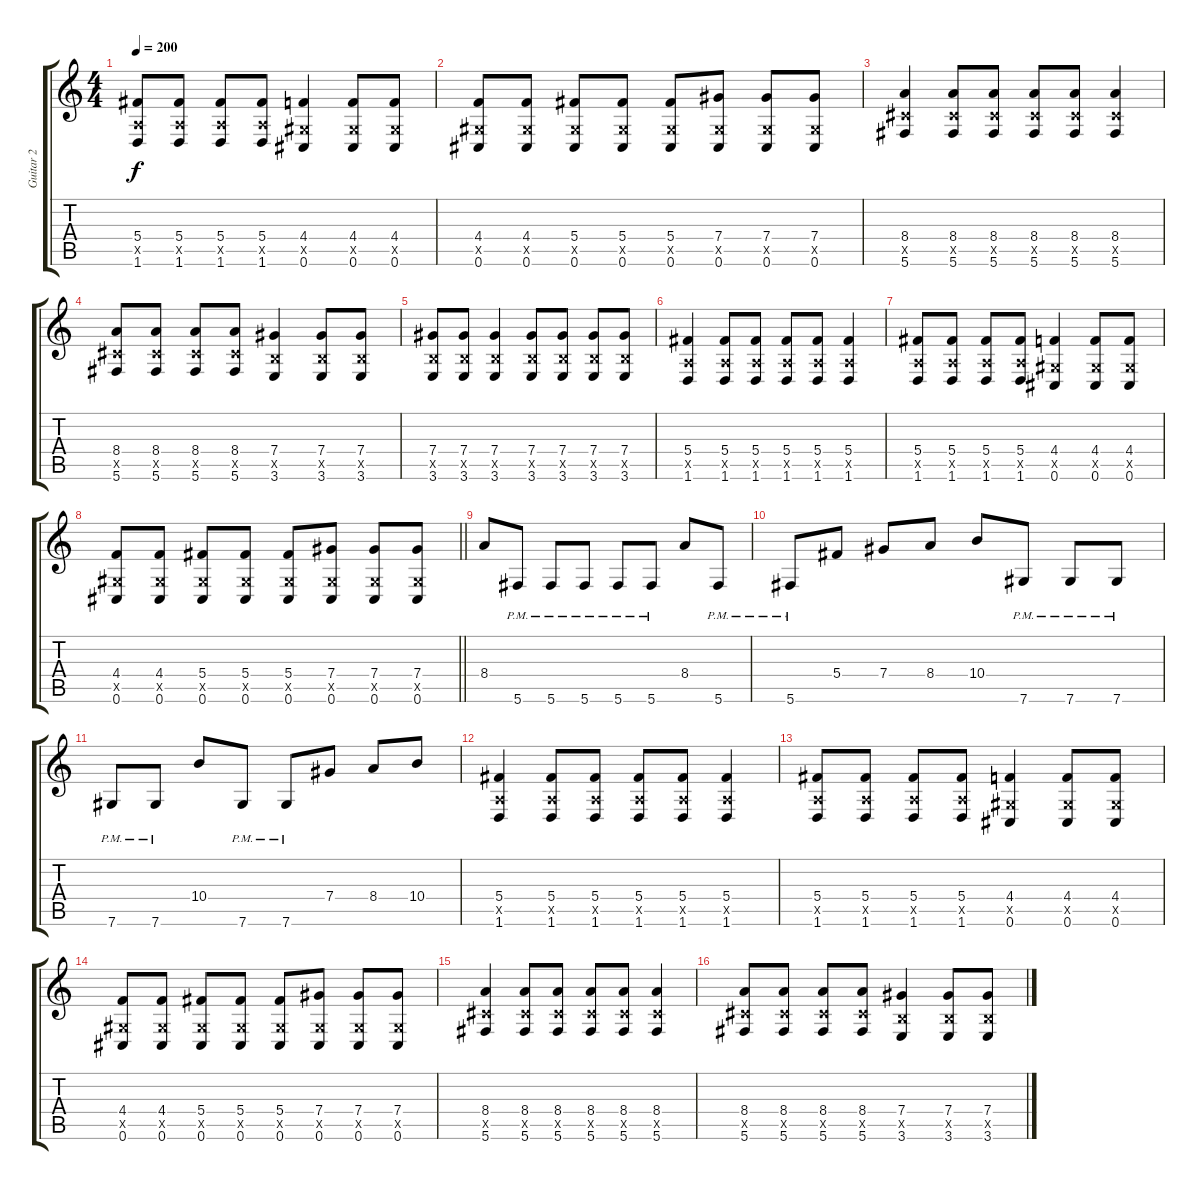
\track ("Guitar 2" "Guitar 2") {instrument distortionguitar}
\staff {score tabs}
\tuning (Eb4 Bb3 Gb3 Db3 Ab2 Db2) {hide}
\ts (4 4)
\tempo 200
\clef g2
\ks c
(5.4 1.5{x} 1.6).8{dy f} (5.4 1.5{x} 1.6).8 (5.4 1.5{x} 1.6).8 (5.4 1.5{x} 1.6).8 (4.4 0.5{x} 0.6).4 (4.4 0.5{x} 0.6).8 (4.4 0.5{x} 0.6).8 |
(4.4 0.5{x} 0.6).8 (4.4 0.5{x} 0.6).8 (5.4 0.5{x} 0.6).8 (5.4 0.5{x} 0.6).8 (5.4 0.5{x} 0.6).8 (7.4 0.5{x} 0.6).8 (7.4 0.5{x} 0.6).8 (7.4 0.5{x} 0.6).8 |
(8.4 5.5{x} 5.6).4 (8.4 5.5{x} 5.6).8 (8.4 5.5{x} 5.6).8 (8.4 5.5{x} 5.6).8 (8.4 5.5{x} 5.6).8 (8.4 5.5{x} 5.6).4 |
(8.4 5.5{x} 5.6).8 (8.4 5.5{x} 5.6).8 (8.4 5.5{x} 5.6).8 (8.4 5.5{x} 5.6).8 (7.4 3.5{x} 3.6).4 (7.4 3.5{x} 3.6).8 (7.4 3.5{x} 3.6).8 |
(7.4 3.5{x} 3.6).8 (7.4 3.5{x} 3.6).8 (7.4 3.5{x} 3.6).4 (7.4 3.5{x} 3.6).8 (7.4 3.5{x} 3.6).8 (7.4 3.5{x} 3.6).8 (7.4 3.5{x} 3.6).8 |
(5.4 1.5{x} 1.6).4 (5.4 1.5{x} 1.6).8 (5.4 1.5{x} 1.6).8 (5.4 1.5{x} 1.6).8 (5.4 1.5{x} 1.6).8 (5.4 1.5{x} 1.6).4 |
(5.4 1.5{x} 1.6).8 (5.4 1.5{x} 1.6).8 (5.4 1.5{x} 1.6).8 (5.4 1.5{x} 1.6).8 (4.4 0.5{x} 0.6).4 (4.4 0.5{x} 0.6).8 (4.4 0.5{x} 0.6).8 |
\barLineRight lightlight
(4.4 0.5{x} 0.6).8 (4.4 0.5{x} 0.6).8 (5.4 0.5{x} 0.6).8 (5.4 0.5{x} 0.6).8 (5.4 0.5{x} 0.6).8 (7.4 0.5{x} 0.6).8 (7.4 0.5{x} 0.6).8 (7.4 0.5{x} 0.6).8 |
8.4.8 5.6{pm}.8 5.6{pm}.8 5.6{pm}.8 5.6{pm}.8 5.6{pm}.8 8.4.8 5.6{pm}.8 |
5.6{pm}.8 5.4.8 7.4.8 8.4.8 10.4.8 7.6{pm}.8 7.6{pm}.8 7.6{pm}.8 |
7.6{pm}.8 7.6{pm}.8 10.4.8 7.6{pm}.8 7.6{pm}.8 7.4.8 8.4.8 10.4.8 |
(5.4 1.5{x} 1.6).4 (5.4 1.5{x} 1.6).8 (5.4 1.5{x} 1.6).8 (5.4 1.5{x} 1.6).8 (5.4 1.5{x} 1.6).8 (5.4 1.5{x} 1.6).4 |
(5.4 1.5{x} 1.6).8 (5.4 1.5{x} 1.6).8 (5.4 1.5{x} 1.6).8 (5.4 1.5{x} 1.6).8 (4.4 0.5{x} 0.6).4 (4.4 0.5{x} 0.6).8 (4.4 0.5{x} 0.6).8 |
(4.4 0.5{x} 0.6).8 (4.4 0.5{x} 0.6).8 (5.4 0.5{x} 0.6).8 (5.4 0.5{x} 0.6).8 (5.4 0.5{x} 0.6).8 (7.4 0.5{x} 0.6).8 (7.4 0.5{x} 0.6).8 (7.4 0.5{x} 0.6).8 |
(8.4 5.5{x} 5.6).4 (8.4 5.5{x} 5.6).8 (8.4 5.5{x} 5.6).8 (8.4 5.5{x} 5.6).8 (8.4 5.5{x} 5.6).8 (8.4 5.5{x} 5.6).4 |
(8.4 5.5{x} 5.6).8 (8.4 5.5{x} 5.6).8 (8.4 5.5{x} 5.6).8 (8.4 5.5{x} 5.6).8 (7.4 3.5{x} 3.6).4 (7.4 3.5{x} 3.6).8 (7.4 3.5{x} 3.6).8
